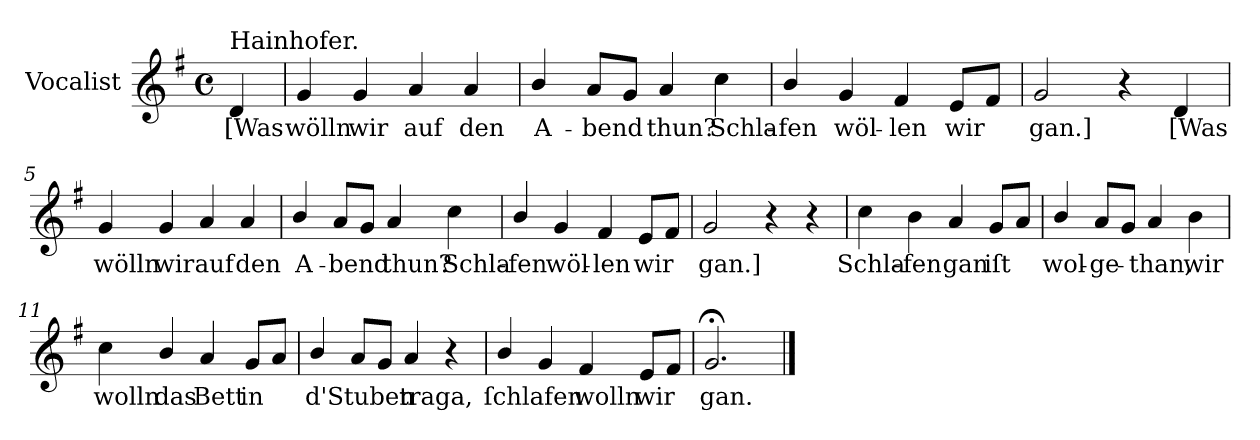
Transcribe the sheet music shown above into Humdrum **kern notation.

**kern	**text
*part1	*part1
*staff1	*staff1
*I"Vocalist	*
*k[f#]	*
*G:	*
*M4/4	*
*met(c)	*
=	=
!LO:TX:a:t=Hainhofer.	!
4d	[Was
=1	=1
4g	wölln
4g	wir
4a	auf
4a	den
=2	=2
4b/	A-
8aL	-bend
8gJ	.
4a	thun?
4cc	Schla-
=3	=3
4b/	-fen
4g	wöl-
4f#	-len
8eL	wir
8f#J	.
=4	=4
2g	gan.]
4r	.
4d	[Was
=5	=5
4g	wölln
4g	wir
4a	auf
4a	den
=6	=6
4b/	A-
8aL	-bend
8gJ	.
4a	thun?
4cc	Schla-
=7	=7
4b/	-fen
4g	wöl-
4f#	-len
8eL	wir
8f#J	.
=8	=8
2g	gan.]
4r	.
4r	.
=9	=9
4cc	Schla-
4b	-fen
4a	gan
8gL	iſt
8aJ	.
=10	=10
4b/	wol-
8aL	-ge-
8gJ	.
4a	-than,
4b	wir
=11	=11
4cc	wolln
4b/	das
4a	Bett
8gL	in
8aJ	.
=12	=12
4b/	d'Stuben
8aL	.
8gJ	.
4a	traga,
4r	.
=13	=13
4b/	ſchlafen
4g	.
4f#	wolln
8eL	wir
8f#J	.
=14	=14
2.g;<	gan.
==	==
*-	*-
